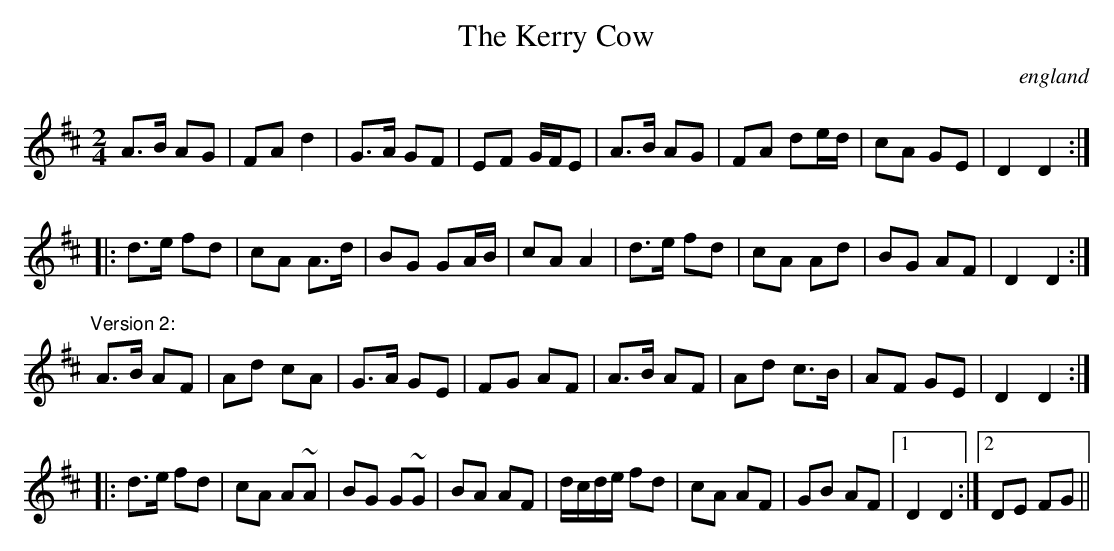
X:1
T:Kerry Cow, The
O:england
M:2/4
L:1/8
K:D
A>B AG|FA d2|G>A GF|EF G/F/E|A>B AG|FA de/d/|cA GE|D2 D2:|
|:d>e fd|cA A>d|BG GA/B/|cA A2|d>e fd|cA Ad|BG AF|D2 D2:|
"Version 2:"
A>B AF|Ad cA|G>A GE|FG AF|A>B AF|Ad c>B|AF GE|D2 D2:|
|:d>e fd|cA A~A|BG G~G|BA AF|d/c/d/e/ fd|cA AF|GB AF|1 D2 D2:|2 DE FG||
